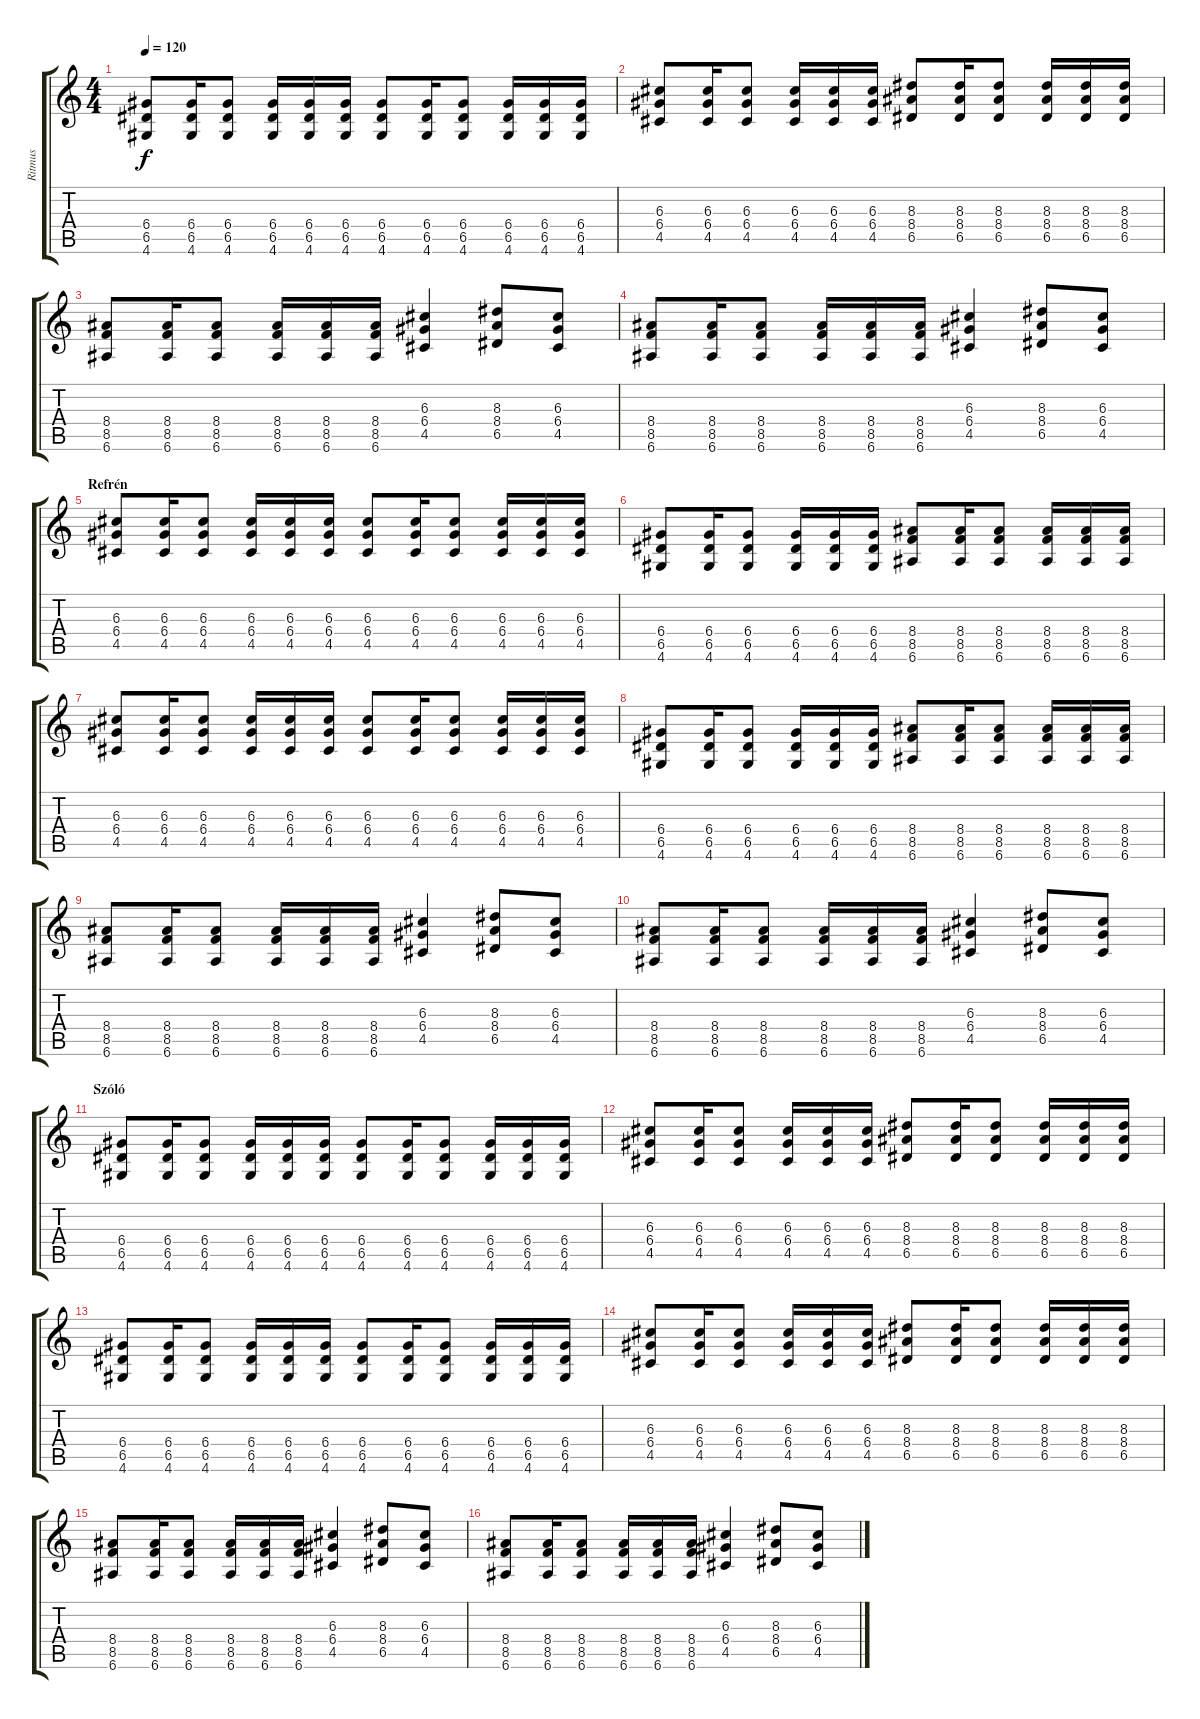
\track ("Ritmus" "Ritmus") {instrument distortionguitar}
\staff {score tabs}
\tuning (E4 B3 G3 D3 A2 E2) {hide}
\ts (4 4)
\tempo 120
\clef g2
\ks c
(6.4 6.5 4.6).8{dy f} (6.4 6.5 4.6).16 (6.4 6.5 4.6).8 (6.4 6.5 4.6).16 (6.4 6.5 4.6).16 (6.4 6.5 4.6).16 (6.4 6.5 4.6).8 (6.4 6.5 4.6).16 (6.4 6.5 4.6).8 (6.4 6.5 4.6).16 (6.4 6.5 4.6).16 (6.4 6.5 4.6).16 |
(6.3 6.4 4.5).8 (6.3 6.4 4.5).16 (6.3 6.4 4.5).8 (6.3 6.4 4.5).16 (6.3 6.4 4.5).16 (6.3 6.4 4.5).16 (8.3 8.4 6.5).8 (8.3 8.4 6.5).16 (8.3 8.4 6.5).8 (8.3 8.4 6.5).16 (8.3 8.4 6.5).16 (8.3 8.4 6.5).16 |
(8.4 8.5 6.6).8 (8.4 8.5 6.6).16 (8.4 8.5 6.6).8 (8.4 8.5 6.6).16 (8.4 8.5 6.6).16 (8.4 8.5 6.6).16 (6.3 6.4 4.5).4 (8.3 8.4 6.5).8 (6.3 6.4 4.5).8 |
(8.4 8.5 6.6).8 (8.4 8.5 6.6).16 (8.4 8.5 6.6).8 (8.4 8.5 6.6).16 (8.4 8.5 6.6).16 (8.4 8.5 6.6).16 (6.3 6.4 4.5).4 (8.3 8.4 6.5).8 (6.3 6.4 4.5).8 |
\section ("" "Refrén")
(6.3 6.4 4.5).8 (6.3 6.4 4.5).16 (6.3 6.4 4.5).8 (6.3 6.4 4.5).16 (6.3 6.4 4.5).16 (6.3 6.4 4.5).16 (6.3 6.4 4.5).8 (6.3 6.4 4.5).16 (6.3 6.4 4.5).8 (6.3 6.4 4.5).16 (6.3 6.4 4.5).16 (6.3 6.4 4.5).16 |
(6.4 6.5 4.6).8 (6.4 6.5 4.6).16 (6.4 6.5 4.6).8 (6.4 6.5 4.6).16 (6.4 6.5 4.6).16 (6.4 6.5 4.6).16 (8.4 8.5 6.6).8 (8.4 8.5 6.6).16 (8.4 8.5 6.6).8 (8.4 8.5 6.6).16 (8.4 8.5 6.6).16 (8.4 8.5 6.6).16 |
(6.3 6.4 4.5).8 (6.3 6.4 4.5).16 (6.3 6.4 4.5).8 (6.3 6.4 4.5).16 (6.3 6.4 4.5).16 (6.3 6.4 4.5).16 (6.3 6.4 4.5).8 (6.3 6.4 4.5).16 (6.3 6.4 4.5).8 (6.3 6.4 4.5).16 (6.3 6.4 4.5).16 (6.3 6.4 4.5).16 |
(6.4 6.5 4.6).8 (6.4 6.5 4.6).16 (6.4 6.5 4.6).8 (6.4 6.5 4.6).16 (6.4 6.5 4.6).16 (6.4 6.5 4.6).16 (8.4 8.5 6.6).8 (8.4 8.5 6.6).16 (8.4 8.5 6.6).8 (8.4 8.5 6.6).16 (8.4 8.5 6.6).16 (8.4 8.5 6.6).16 |
(8.4 8.5 6.6).8 (8.4 8.5 6.6).16 (8.4 8.5 6.6).8 (8.4 8.5 6.6).16 (8.4 8.5 6.6).16 (8.4 8.5 6.6).16 (6.3 6.4 4.5).4 (8.3 8.4 6.5).8 (6.3 6.4 4.5).8 |
(8.4 8.5 6.6).8 (8.4 8.5 6.6).16 (8.4 8.5 6.6).8 (8.4 8.5 6.6).16 (8.4 8.5 6.6).16 (8.4 8.5 6.6).16 (6.3 6.4 4.5).4 (8.3 8.4 6.5).8 (6.3 6.4 4.5).8 |
\section ("" "Szóló")
(6.4 6.5 4.6).8 (6.4 6.5 4.6).16 (6.4 6.5 4.6).8 (6.4 6.5 4.6).16 (6.4 6.5 4.6).16 (6.4 6.5 4.6).16 (6.4 6.5 4.6).8 (6.4 6.5 4.6).16 (6.4 6.5 4.6).8 (6.4 6.5 4.6).16 (6.4 6.5 4.6).16 (6.4 6.5 4.6).16 |
(6.3 6.4 4.5).8 (6.3 6.4 4.5).16 (6.3 6.4 4.5).8 (6.3 6.4 4.5).16 (6.3 6.4 4.5).16 (6.3 6.4 4.5).16 (8.3 8.4 6.5).8 (8.3 8.4 6.5).16 (8.3 8.4 6.5).8 (8.3 8.4 6.5).16 (8.3 8.4 6.5).16 (8.3 8.4 6.5).16 |
(6.4 6.5 4.6).8 (6.4 6.5 4.6).16 (6.4 6.5 4.6).8 (6.4 6.5 4.6).16 (6.4 6.5 4.6).16 (6.4 6.5 4.6).16 (6.4 6.5 4.6).8 (6.4 6.5 4.6).16 (6.4 6.5 4.6).8 (6.4 6.5 4.6).16 (6.4 6.5 4.6).16 (6.4 6.5 4.6).16 |
(6.3 6.4 4.5).8 (6.3 6.4 4.5).16 (6.3 6.4 4.5).8 (6.3 6.4 4.5).16 (6.3 6.4 4.5).16 (6.3 6.4 4.5).16 (8.3 8.4 6.5).8 (8.3 8.4 6.5).16 (8.3 8.4 6.5).8 (8.3 8.4 6.5).16 (8.3 8.4 6.5).16 (8.3 8.4 6.5).16 |
(8.4 8.5 6.6).8 (8.4 8.5 6.6).16 (8.4 8.5 6.6).8 (8.4 8.5 6.6).16 (8.4 8.5 6.6).16 (8.4 8.5 6.6).16 (6.3 6.4 4.5).4 (8.3 8.4 6.5).8 (6.3 6.4 4.5).8 |
(8.4 8.5 6.6).8 (8.4 8.5 6.6).16 (8.4 8.5 6.6).8 (8.4 8.5 6.6).16 (8.4 8.5 6.6).16 (8.4 8.5 6.6).16 (6.3 6.4 4.5).4 (8.3 8.4 6.5).8 (6.3 6.4 4.5).8
